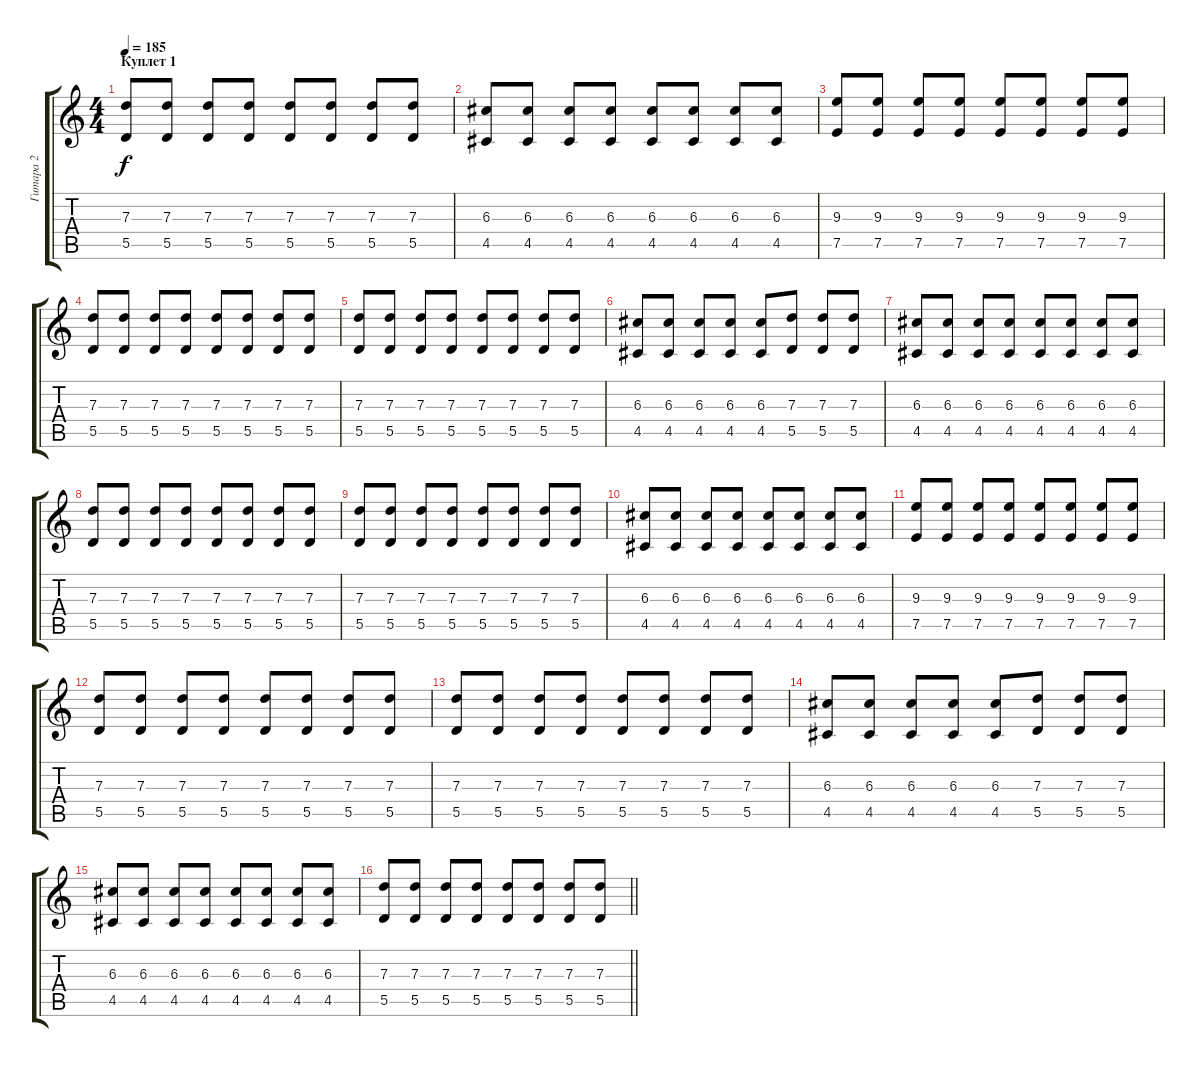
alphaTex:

\track ("Гитара 2" "Гитара 2") {instrument overdrivenguitar}
\staff {score tabs}
\tuning (E4 B3 G3 D3 A2 E2) {hide}
\ts (4 4)
\section ("" "Куплет 1")
\tempo 185
\clef g2
\ks c
(7.3 5.5).8{dy f} (7.3 5.5).8 (7.3 5.5).8 (7.3 5.5).8 (7.3 5.5).8 (7.3 5.5).8 (7.3 5.5).8 (7.3 5.5).8 |
(6.3 4.5).8 (6.3 4.5).8 (6.3 4.5).8 (6.3 4.5).8 (6.3 4.5).8 (6.3 4.5).8 (6.3 4.5).8 (6.3 4.5).8 |
(9.3 7.5).8 (9.3 7.5).8 (9.3 7.5).8 (9.3 7.5).8 (9.3 7.5).8 (9.3 7.5).8 (9.3 7.5).8 (9.3 7.5).8 |
(7.3 5.5).8 (7.3 5.5).8 (7.3 5.5).8 (7.3 5.5).8 (7.3 5.5).8 (7.3 5.5).8 (7.3 5.5).8 (7.3 5.5).8 |
(7.3 5.5).8 (7.3 5.5).8 (7.3 5.5).8 (7.3 5.5).8 (7.3 5.5).8 (7.3 5.5).8 (7.3 5.5).8 (7.3 5.5).8 |
(6.3 4.5).8 (6.3 4.5).8 (6.3 4.5).8 (6.3 4.5).8 (6.3 4.5).8 (7.3 5.5).8 (7.3 5.5).8 (7.3 5.5).8 |
(6.3 4.5).8 (6.3 4.5).8 (6.3 4.5).8 (6.3 4.5).8 (6.3 4.5).8 (6.3 4.5).8 (6.3 4.5).8 (6.3 4.5).8 |
(7.3 5.5).8 (7.3 5.5).8 (7.3 5.5).8 (7.3 5.5).8 (7.3 5.5).8 (7.3 5.5).8 (7.3 5.5).8 (7.3 5.5).8 |
(7.3 5.5).8 (7.3 5.5).8 (7.3 5.5).8 (7.3 5.5).8 (7.3 5.5).8 (7.3 5.5).8 (7.3 5.5).8 (7.3 5.5).8 |
(6.3 4.5).8 (6.3 4.5).8 (6.3 4.5).8 (6.3 4.5).8 (6.3 4.5).8 (6.3 4.5).8 (6.3 4.5).8 (6.3 4.5).8 |
(9.3 7.5).8 (9.3 7.5).8 (9.3 7.5).8 (9.3 7.5).8 (9.3 7.5).8 (9.3 7.5).8 (9.3 7.5).8 (9.3 7.5).8 |
(7.3 5.5).8 (7.3 5.5).8 (7.3 5.5).8 (7.3 5.5).8 (7.3 5.5).8 (7.3 5.5).8 (7.3 5.5).8 (7.3 5.5).8 |
(7.3 5.5).8 (7.3 5.5).8 (7.3 5.5).8 (7.3 5.5).8 (7.3 5.5).8 (7.3 5.5).8 (7.3 5.5).8 (7.3 5.5).8 |
(6.3 4.5).8 (6.3 4.5).8 (6.3 4.5).8 (6.3 4.5).8 (6.3 4.5).8 (7.3 5.5).8 (7.3 5.5).8 (7.3 5.5).8 |
(6.3 4.5).8 (6.3 4.5).8 (6.3 4.5).8 (6.3 4.5).8 (6.3 4.5).8 (6.3 4.5).8 (6.3 4.5).8 (6.3 4.5).8 |
\barLineRight lightlight
(7.3 5.5).8 (7.3 5.5).8 (7.3 5.5).8 (7.3 5.5).8 (7.3 5.5).8 (7.3 5.5).8 (7.3 5.5).8 (7.3 5.5).8
